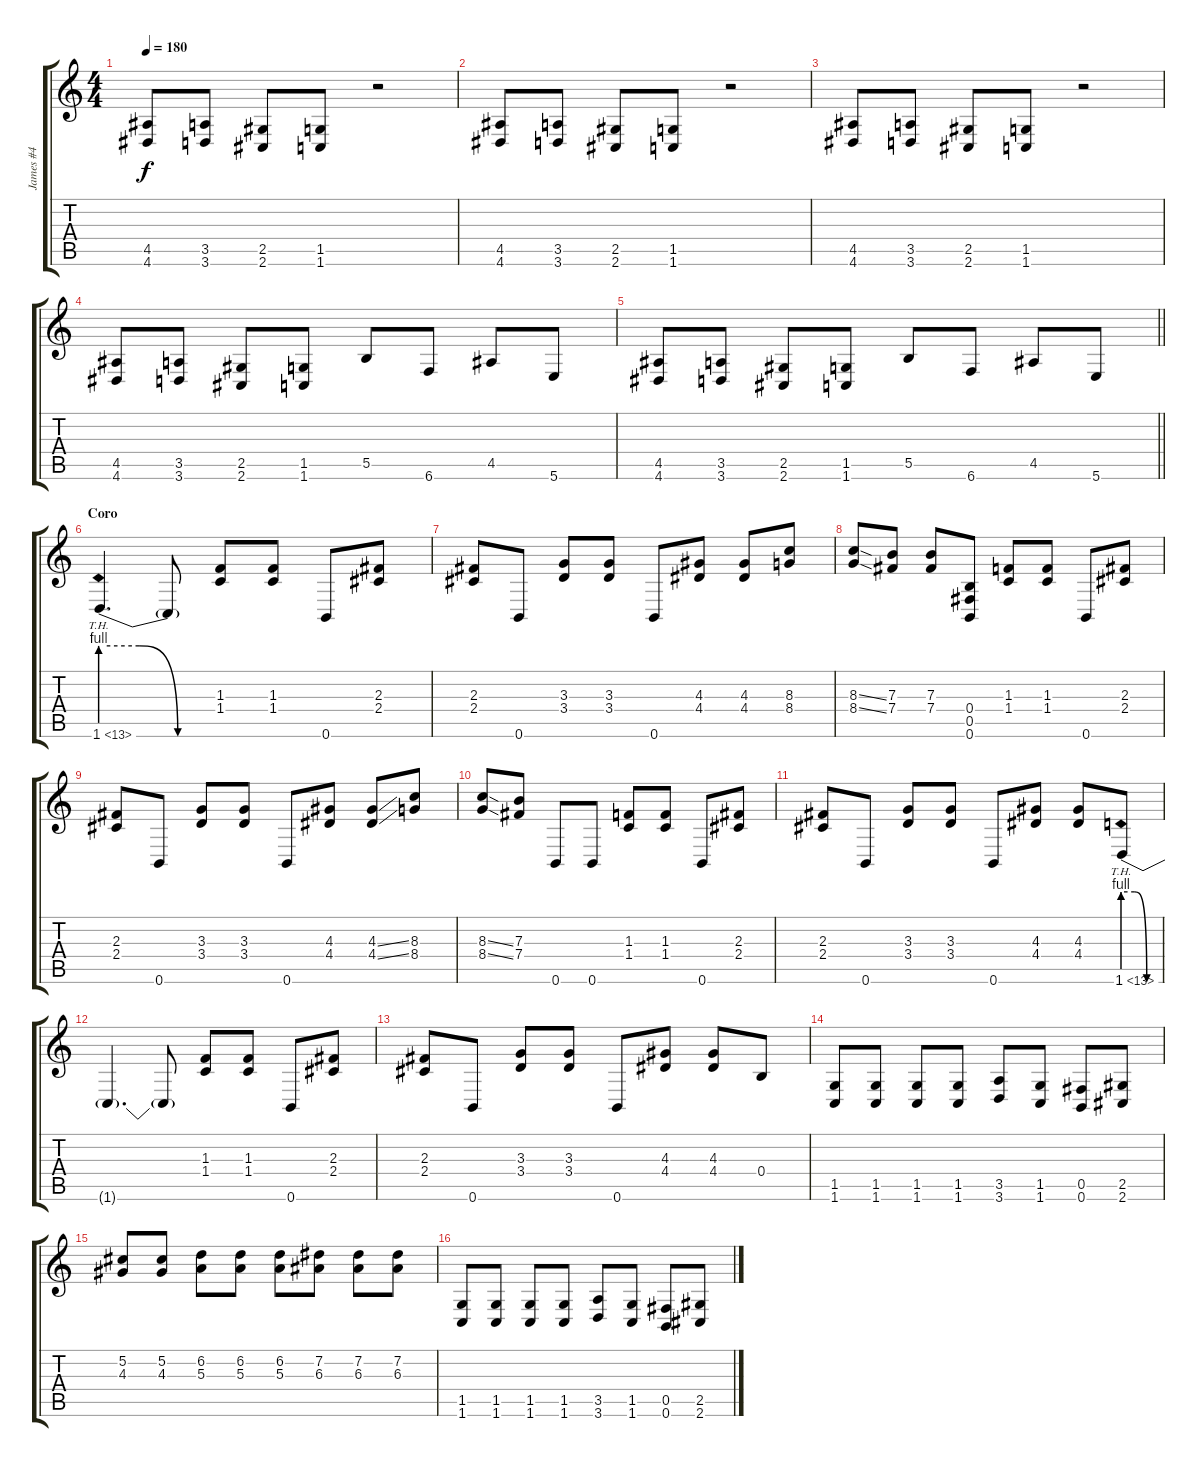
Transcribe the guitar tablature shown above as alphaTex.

\track ("James #4" "James #4") {instrument distortionguitar}
\staff {score tabs}
\tuning (Db4 Ab3 E3 B2 Gb2 B1) {hide}
\ts (4 4)
\tempo 180
\clef g2
\ks c
(4.5 4.6).8{dy f} (3.5 3.6).8 (2.5 2.6).8 (1.5 1.6).8 r.2 |
(4.5 4.6).8 (3.5 3.6).8 (2.5 2.6).8 (1.5 1.6).8 r.2 |
(4.5 4.6).8 (3.5 3.6).8 (2.5 2.6).8 (1.5 1.6).8 r.2 |
(4.5 4.6).8 (3.5 3.6).8 (2.5 2.6).8 (1.5 1.6).8 5.5.8 6.6.8 4.5.8 5.6.8 |
\barLineRight lightlight
(4.5 4.6).8 (3.5 3.6).8 (2.5 2.6).8 (1.5 1.6).8 5.5.8 6.6.8 4.5.8 5.6.8 |
\section ("" "Coro")
1.6{be (custom 0 4 20 4 40 0 60 0) th 12}.4{d} 1.6{t}.8 (1.3 1.4).8 (1.3 1.4).8 0.6.8 (2.3 2.4).8 |
(2.3 2.4).8 0.6.8 (3.3 3.4).8 (3.3 3.4).8 0.6.8 (4.3 4.4).8 (4.3 4.4).8 (8.3 8.4).8 |
(8.3{ss} 8.4{ss}).8 (7.3 7.4).8 (7.3 7.4).8 (0.4 0.5 0.6).8 (1.3 1.4).8 (1.3 1.4).8 0.6.8 (2.3 2.4).8 |
(2.3 2.4).8 0.6.8 (3.3 3.4).8 (3.3 3.4).8 0.6.8 (4.3 4.4).8 (4.3{ss} 4.4{ss}).8 (8.3 8.4).8 |
(8.3{ss} 8.4{ss}).8 (7.3 7.4).8 0.6.8 0.6.8 (1.3 1.4).8 (1.3 1.4).8 0.6.8 (2.3 2.4).8 |
(2.3 2.4).8 0.6.8 (3.3 3.4).8 (3.3 3.4).8 0.6.8 (4.3 4.4).8 (4.3 4.4).8 1.6{be (custom 0 4 20 4 40 0 60 0) th 12}.8 |
1.6{t}.4{d} 1.6{t}.8 (1.3 1.4).8 (1.3 1.4).8 0.6.8 (2.3 2.4).8 |
(2.3 2.4).8 0.6.8 (3.3 3.4).8 (3.3 3.4).8 0.6.8 (4.3 4.4).8 (4.3 4.4).8 0.4.8 |
(1.5 1.6).8 (1.5 1.6).8 (1.5 1.6).8 (1.5 1.6).8 (3.5 3.6).8 (1.5 1.6).8 (0.5 0.6).8 (2.5 2.6).8 |
(5.2 4.3).8 (5.2 4.3).8 (6.2 5.3).8 (6.2 5.3).8 (6.2 5.3).8 (7.2 6.3).8 (7.2 6.3).8 (7.2 6.3).8 |
(1.5 1.6).8 (1.5 1.6).8 (1.5 1.6).8 (1.5 1.6).8 (3.5 3.6).8 (1.5 1.6).8 (0.5 0.6).8 (2.5 2.6).8
